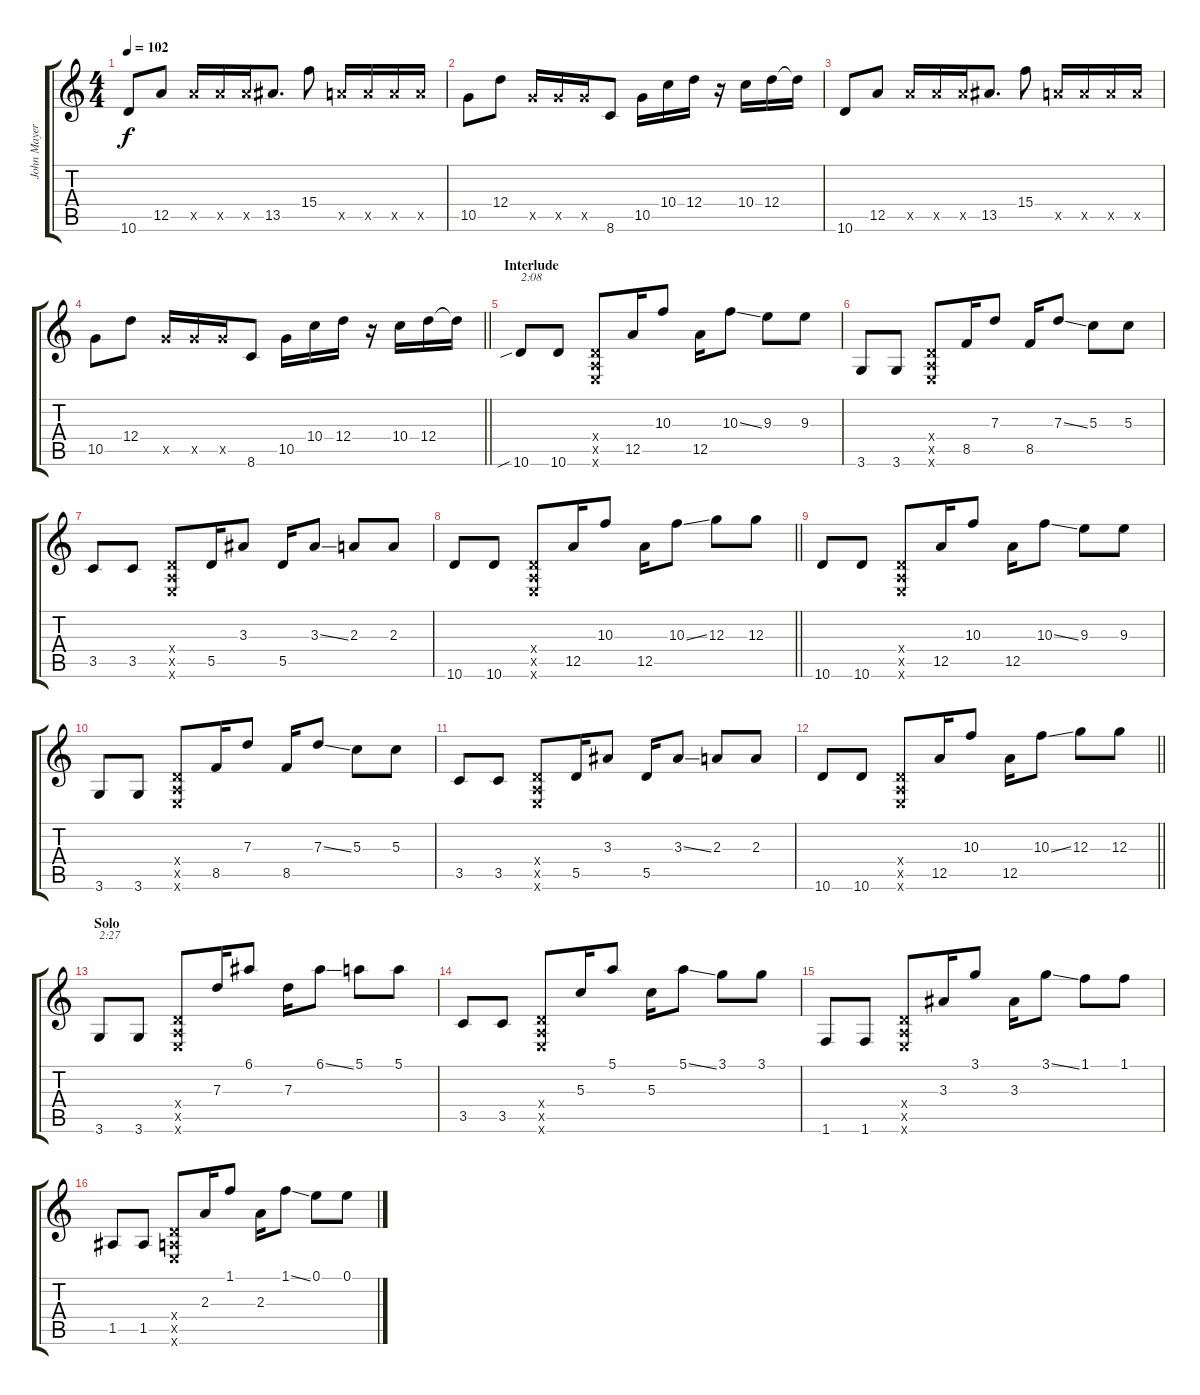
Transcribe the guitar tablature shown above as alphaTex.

\track ("John Mayer (Lead)" "John Mayer") {instrument overdrivenguitar}
\staff {score tabs}
\tuning (E4 B3 G3 D3 A2 E2) {hide}
\ts (4 4)
\tempo 102
\clef g2
\ks c
10.6.8{dy f} 12.5.8 12.5{x}.16 12.5{x}.16 12.5{x}.16 13.5.8{d} 15.4.8 12.5{x}.16 12.5{x}.16 12.5{x}.16 12.5{x}.16 |
10.5.8 12.4.8 10.5{x}.16 10.5{x}.16 10.5{x}.16 8.6.8 10.5.16 10.4.16 12.4.16 r.16 10.4.16 12.4.16 12.4{t}.16 |
10.6.8 12.5.8 12.5{x}.16 12.5{x}.16 12.5{x}.16 13.5.8{d} 15.4.8 12.5{x}.16 12.5{x}.16 12.5{x}.16 12.5{x}.16 |
\barLineRight lightlight
10.5.8 12.4.8 10.5{x}.16 10.5{x}.16 10.5{x}.16 8.6.8 10.5.16 10.4.16 12.4.16 r.16 10.4.16 12.4.16 12.4{t}.16 |
\section ("" "Interlude")
10.6{sib}.8{txt "2:08"} 10.6.8 (0.4{x} 0.5{x} 0.6{x}).8 12.5.16 10.3.8 12.5.16 10.3{ss}.8 9.3.8 9.3.8 |
3.6.8 3.6.8 (0.4{x} 0.5{x} 0.6{x}).8 8.5.16 7.3.8 8.5.16 7.3{ss}.8 5.3.8 5.3.8 |
3.5.8 3.5.8 (0.4{x} 0.5{x} 0.6{x}).8 5.5.16 3.3.8 5.5.16 3.3{ss}.8 2.3.8 2.3.8 |
\barLineRight lightlight
10.6.8 10.6.8 (0.4{x} 0.5{x} 0.6{x}).8 12.5.16 10.3.8 12.5.16 10.3{ss}.8 12.3.8 12.3.8 |
10.6.8 10.6.8 (0.4{x} 0.5{x} 0.6{x}).8 12.5.16 10.3.8 12.5.16 10.3{ss}.8 9.3.8 9.3.8 |
3.6.8 3.6.8 (0.4{x} 0.5{x} 0.6{x}).8 8.5.16 7.3.8 8.5.16 7.3{ss}.8 5.3.8 5.3.8 |
3.5.8 3.5.8 (0.4{x} 0.5{x} 0.6{x}).8 5.5.16 3.3.8 5.5.16 3.3{ss}.8 2.3.8 2.3.8 |
\barLineRight lightlight
10.6.8 10.6.8 (0.4{x} 0.5{x} 0.6{x}).8 12.5.16 10.3.8 12.5.16 10.3{ss}.8 12.3.8 12.3.8 |
\section ("" "Solo")
3.6.8{txt "2:27"} 3.6.8 (0.4{x} 0.5{x} 0.6{x}).8 7.3.16 6.1.8 7.3.16 6.1{ss}.8 5.1.8 5.1.8 |
3.5.8 3.5.8 (0.4{x} 0.5{x} 0.6{x}).8 5.3.16 5.1.8 5.3.16 5.1{ss}.8 3.1.8 3.1.8 |
1.6.8 1.6.8 (0.4{x} 0.5{x} 0.6{x}).8 3.3.16 3.1.8 3.3.16 3.1{ss}.8 1.1.8 1.1.8 |
1.5.8 1.5.8 (0.4{x} 0.5{x} 0.6{x}).8 2.3.16 1.1.8 2.3.16 1.1{ss}.8 0.1.8 0.1.8
